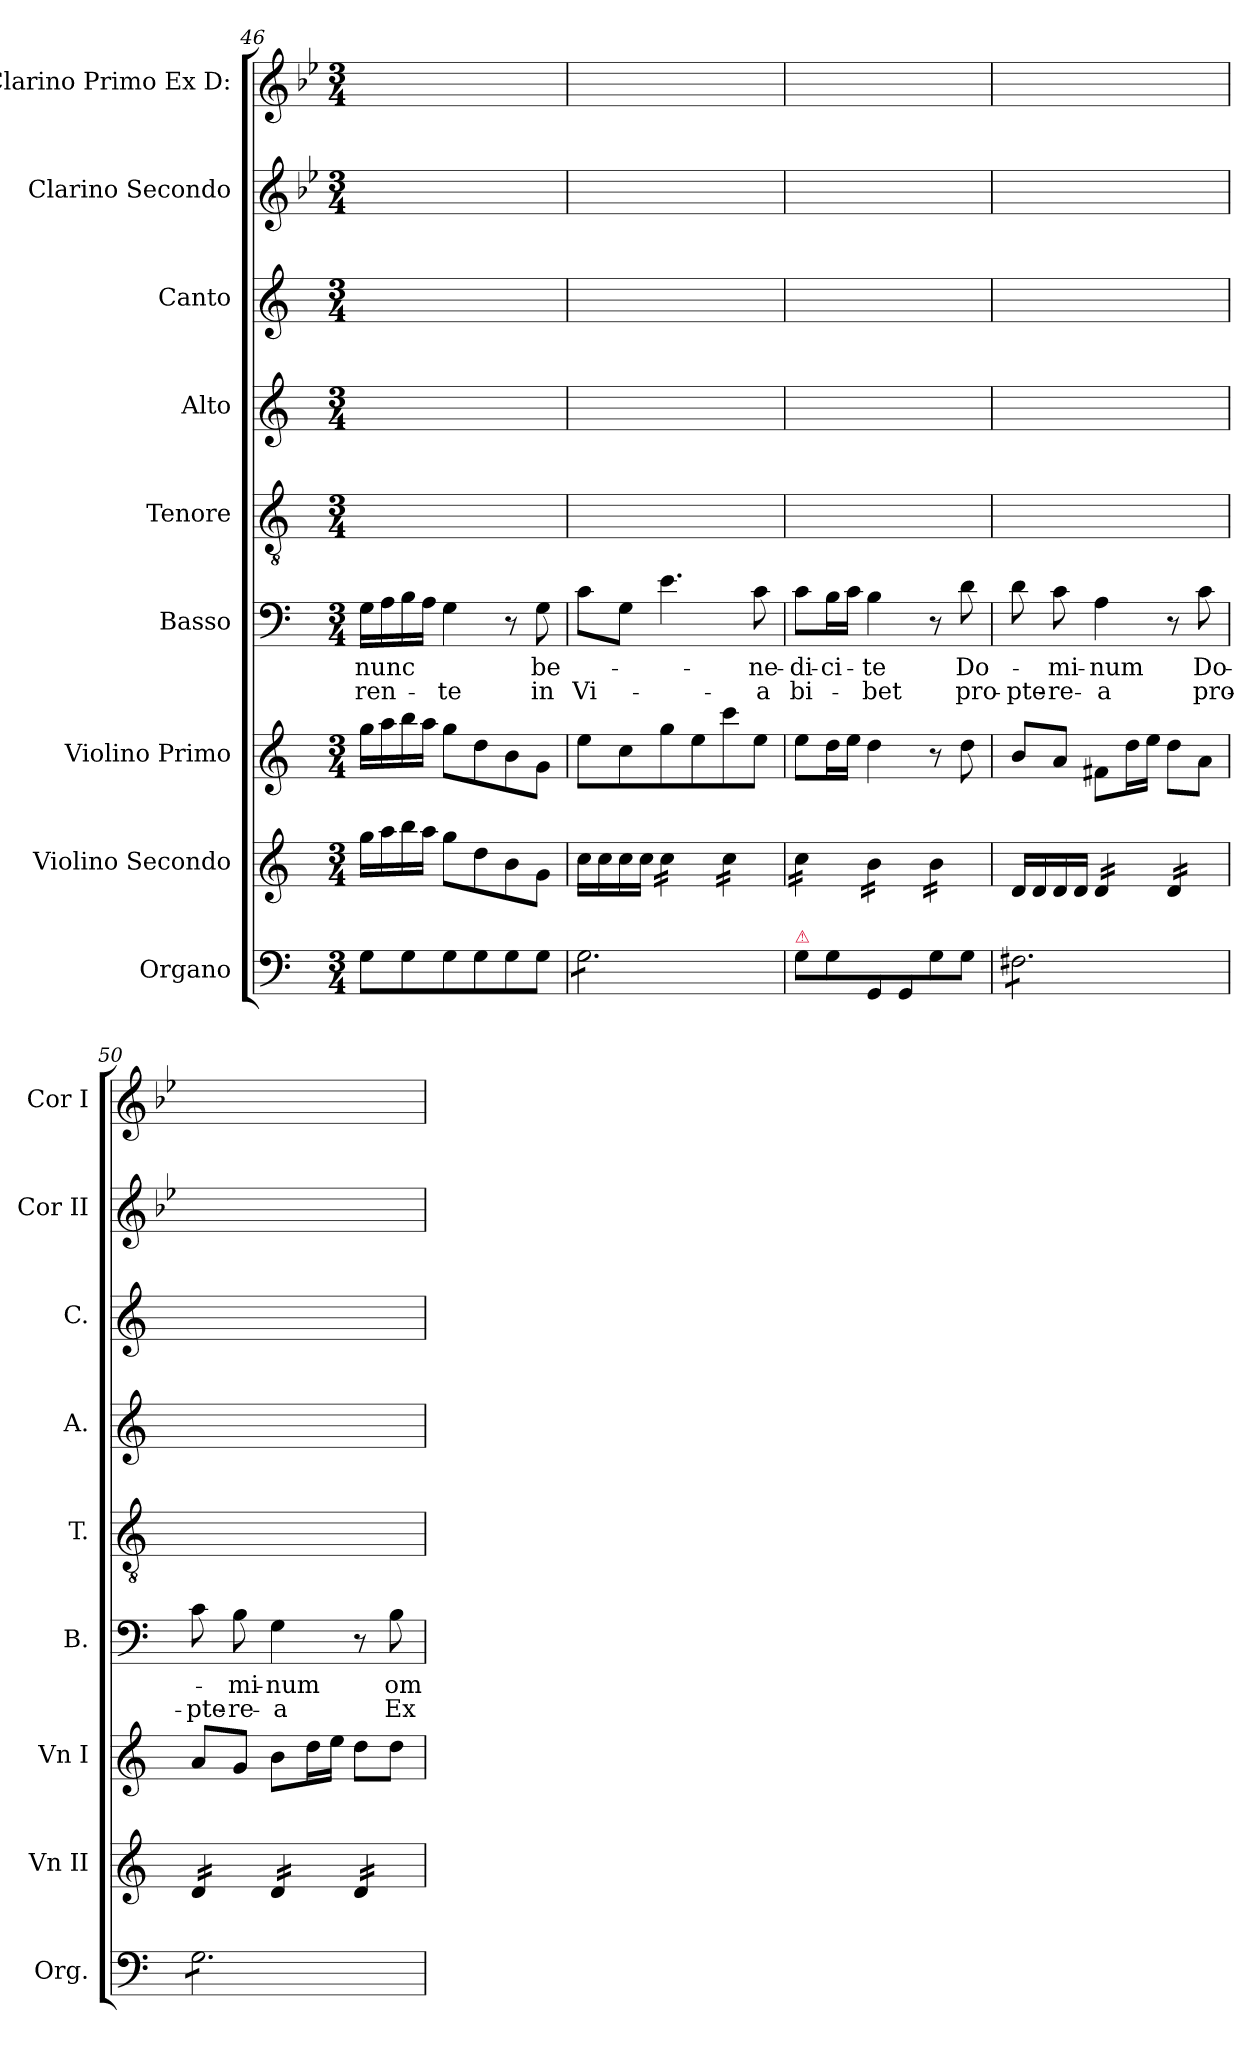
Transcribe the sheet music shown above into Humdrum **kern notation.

**kern	**kern	**kern	**kern	**text	**text	**kern	**kern	**kern	**kern	**kern
*part9	*part8	*part7	*part6	*part6	*part6	*part5	*part4	*part3	*part2	*part1
*staff9	*staff8	*staff7	*staff6	*staff6	*staff6	*staff5	*staff4	*staff3	*staff2	*staff1
*I"Organo	*I"Violino Secondo	*I"Violino Primo	*I"Basso	*	*	*I"Tenore	*I"Alto	*I"Canto	*I"Clarino Secondo	*I"Clarino Primo Ex D:
*I'Org.	*I'Vn II	*I'Vn I	*I'B.	*	*	*I'T.	*I'A.	*I'C.	*I'Cor II	*I'Cor I
*clefF4	*clefG2	*clefG2	*clefF4	*	*	*clefGv2	*clefG2	*clefG2	*clefG2	*clefG2
*	*	*	*	*	*	*	*	*	*ITrd-1c-2	*ITrd-1c-2
*k[]	*k[]	*k[]	*k[]	*	*	*k[]	*k[]	*k[]	*k[]	*k[]
*C:	*C:	*C:	*C:	*	*	*C:	*C:	*C:	*C:	*C:
*M3/4	*M3/4	*M3/4	*M3/4	*	*	*M3/4	*M3/4	*M3/4	*M3/4	*M3/4
=46	=46	=46	=46	=46	=46	=46	=46	=46	=46	=46
8G\L	16gg\LL	16gg\LL	16G\LL	nunc	-ren-	2.ryy	2.ryy	2.ryy	2.ryy	2.ryy
.	16aa\	16aa\	16A\	.	.	.	.	.	.	.
8G\	16bb\	16bb\	16B\	.	.	.	.	.	.	.
.	16aa\JJ	16aa\JJ	16A\JJ	.	.	.	.	.	.	.
8G\	8gg\L	8gg\L	4G\	.	-te	.	.	.	.	.
8G\	8dd\	8dd\	.	.	.	.	.	.	.	.
8G\	8b\	8b\	8r	.	.	.	.	.	.	.
8G\J	8g\J	8g\J	8G\	be-	in	.	.	.	.	.
=47	=47	=47	=47	=47	=47	=47	=47	=47	=47	=47
*tremolo	*	*	*	*	*	*	*	*	*	*
8G\L	16cc\LL	8ee\L	8c\L	.	Vi-	2.ryy	2.ryy	2.ryy	2.ryy	2.ryy
.	16cc\	.	.	.	.	.	.	.	.	.
8G\	16cc\	8cc\	8G\J	.	.	.	.	.	.	.
.	16cc\JJ	.	.	.	.	.	.	.	.	.
*	*tremolo	*	*	*	*	*	*	*	*	*
8G\	16cc\LL	8gg\	4.e\	.	.	.	.	.	.	.
.	16cc\	.	.	.	.	.	.	.	.	.
8G\	16cc\	8ee\	.	.	.	.	.	.	.	.
.	16cc\JJ	.	.	.	.	.	.	.	.	.
8G\	16cc\LL	8ccc\	.	.	.	.	.	.	.	.
.	16cc\	.	.	.	.	.	.	.	.	.
8G\J	16cc\	8ee\J	8c\	-ne-	-a	.	.	.	.	.
*Xtremolo	*	*	*	*	*	*	*	*	*	*
.	16cc\JJ	.	.	.	.	.	.	.	.	.
=48	=48	=48	=48	=48	=48	=48	=48	=48	=48	=48
!LO:TX:a:color=crimson:t=⚠	!	!	!	!	!	!	!	!	!	!
8G\L	16cc\LL	8ee\L	8c\L	-di-	bi-	2.ryy	2.ryy	2.ryy	2.ryy	2.ryy
.	16cc\	.	.	.	.	.	.	.	.	.
8G\	16cc\	16dd\L	16B\L	-ci-	.	.	.	.	.	.
.	16cc\JJ	16ee\JJ	16c\JJ	.	.	.	.	.	.	.
8GG/	16b\LL	4dd\	4B\	-te	-bet	.	.	.	.	.
.	16b\	.	.	.	.	.	.	.	.	.
8GG/	16b\	.	.	.	.	.	.	.	.	.
.	16b\JJ	.	.	.	.	.	.	.	.	.
8G\	16b\LL	8r	8r	.	.	.	.	.	.	.
.	16b\	.	.	.	.	.	.	.	.	.
8G\J	16b\	8dd\	8d\	Do-	pro-	.	.	.	.	.
.	16b\JJ	.	.	.	.	.	.	.	.	.
*	*Xtremolo	*	*	*	*	*	*	*	*	*
=49	=49	=49	=49	=49	=49	=49	=49	=49	=49	=49
*tremolo	*	*	*	*	*	*	*	*	*	*
8F#X\L	16d/LL	8b/L	8d\	.	-pte-	2.ryy	2.ryy	2.ryy	2.ryy	2.ryy
.	16d/	.	.	.	.	.	.	.	.	.
8F#X\	16d/	8a/J	8c\	-mi-	-re-	.	.	.	.	.
.	16d/JJ	.	.	.	.	.	.	.	.	.
*	*tremolo	*	*	*	*	*	*	*	*	*
8F#X\	16d/LL	8f#X\L	4A\	-num	-a	.	.	.	.	.
.	16d/	.	.	.	.	.	.	.	.	.
8F#X\	16d/	16dd\L	.	.	.	.	.	.	.	.
.	16d/JJ	16ee\JJ	.	.	.	.	.	.	.	.
8F#X\	16d/LL	8dd\L	8r	.	.	.	.	.	.	.
.	16d/	.	.	.	.	.	.	.	.	.
!	!	!	!	!	!LO:LY:i	!	!	!	!	!
8F#X\J	16d/	8a\J	8c\	Do-	pro-	.	.	.	.	.
.	16d/JJ	.	.	.	.	.	.	.	.	.
=50	=50	=50	=50	=50	=50	=50	=50	=50	=50	=50
!	!	!	!	!	!LO:LY:i	!	!	!	!	!
8G\L	16d/LL	8a/L	8c\	.	-pte-	2.ryy	2.ryy	2.ryy	2.ryy	2.ryy
.	16d/	.	.	.	.	.	.	.	.	.
!	!	!	!	!	!LO:LY:i	!	!	!	!	!
8G\	16d/	8g/J	8B\	-mi-	-re-	.	.	.	.	.
.	16d/JJ	.	.	.	.	.	.	.	.	.
!	!	!	!	!	!LO:LY:i	!	!	!	!	!
8G\	16d/LL	8b\L	4G\	-num	-a	.	.	.	.	.
.	16d/	.	.	.	.	.	.	.	.	.
8G\	16d/	16dd\L	.	.	.	.	.	.	.	.
.	16d/JJ	16ee\JJ	.	.	.	.	.	.	.	.
8G\	16d/LL	8dd\L	8r	.	.	.	.	.	.	.
.	16d/	.	.	.	.	.	.	.	.	.
8G\J	16d/	8dd\J	8B\	om-	Ex-	.	.	.	.	.
*Xtremolo	*	*	*	*	*	*	*	*	*	*
.	16d/JJ	.	.	.	.	.	.	.	.	.
*	*Xtremolo	*	*	*	*	*	*	*	*	*
=	=	=	=	=	=	=	=	=	=	=
*-	*-	*-	*-	*-	*-	*-	*-	*-	*-	*-
